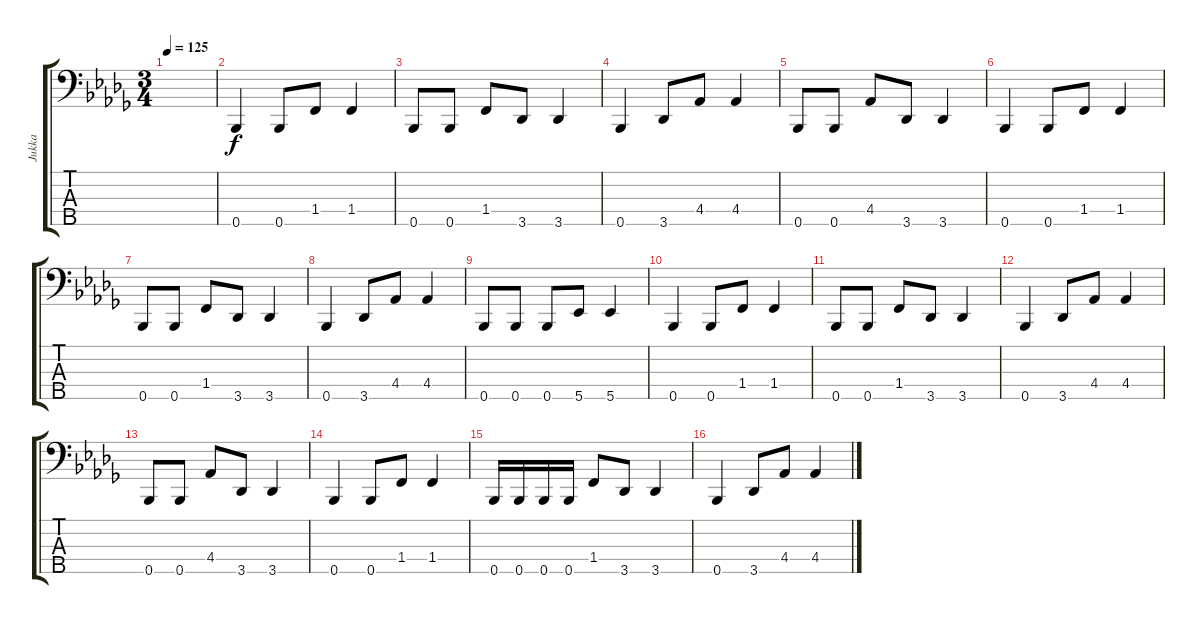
\track ("Jukka" "Jukka") {instrument electricbasspick}
\staff {score tabs}
\tuning (G2 D2 A1 E1 Bb0) {hide}
\ts (3 4)
\tempo 125
\clef f4
\ks bbminor
|
0.5.4 0.5.8 1.4.8 1.4.4 |
0.5.8 0.5.8 1.4.8 3.5.8 3.5.4 |
0.5.4 3.5.8 4.4.8 4.4.4 |
0.5.8 0.5.8 4.4.8 3.5.8 3.5.4 |
0.5.4 0.5.8 1.4.8 1.4.4 |
0.5.8 0.5.8 1.4.8 3.5.8 3.5.4 |
0.5.4 3.5.8 4.4.8 4.4.4 |
0.5.8 0.5.8 0.5.8 5.5.8 5.5.4 |
0.5.4 0.5.8 1.4.8 1.4.4 |
0.5.8 0.5.8 1.4.8 3.5.8 3.5.4 |
0.5.4 3.5.8 4.4.8 4.4.4 |
0.5.8 0.5.8 4.4.8 3.5.8 3.5.4 |
0.5.4 0.5.8 1.4.8 1.4.4 |
0.5.16 0.5.16 0.5.16 0.5.16 1.4.8 3.5.8 3.5.4 |
0.5.4 3.5.8 4.4.8 4.4.4
